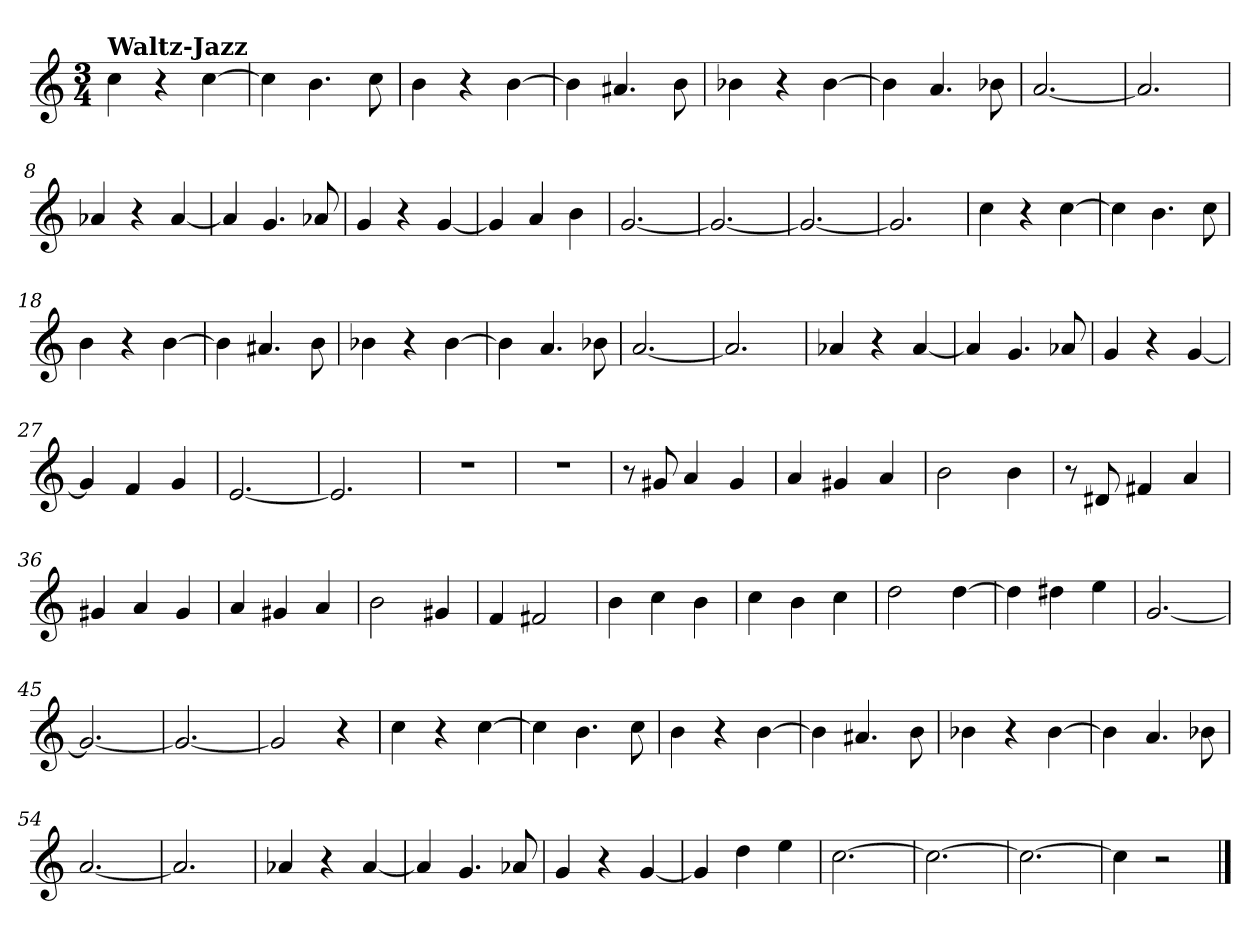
**kern
*part1
*staff1
*clefG2
*k[]
*C:
*M3/4
=
!LO:TX:a:B:t=Waltz-Jazz
4cc\
4r
[4cc\
=1X
4cc\]
4.b\
8cc\
=2X
4b\
4r
[4b\
=3X
4b\]
4.a#X/
8b\
=4X
4b-X\
4r
[4b-\
=5X
4b-\]
4.a/
8b-X\
!!LO:LB:g=z
=6X
[2.a/
=7X
2.a/]
=8X
4a-X/
4r
[4a-/
=9X
4a-/]
4.g/
8a-X/
=10X
4g/
4r
[4g/
=11X
4g/]
4a/
4b\
!!LO:LB:g=z
=12X
[2.g/
=13X
2.g/_
=14X
2.g/_
=15X
2.g/]
=16X
4cc\
4r
[4cc\
=17X
4cc\]
4.b\
8cc\
!!LO:LB:g=z
=18X
4b\
4r
[4b\
=19X
4b\]
4.a#X/
8b\
=20X
4b-X\
4r
[4b-\
=21X
4b-\]
4.a/
8b-X\
=22X
[2.a/
=23X
2.a/]
!!LO:LB:g=z
=24X
4a-X/
4r
[4a-/
=25X
4a-/]
4.g/
8a-X/
=26X
4g/
4r
[4g/
=27X
4g/]
4f/
4g/
=28X
[2.e/
=29X
2.e/]
!!LO:LB:g=z
=30X
2.r
=31X
2.r
=32X
8r
8g#X/
4a/
4g#/
=33X
4a/
4g#X/
4a/
=34X
2b\
4b\
=35X
8r
8d#X/
4f#X/
4a/
!!LO:LB:g=z
=36X
4g#X/
4a/
4g#/
=37X
4a/
4g#X/
4a/
=38X
2b\
4g#X/
=39X
4f/
2f#X/
=40X
4b\
4cc\
4b\
=41X
4cc\
4b\
4cc\
=42X
2dd\
[4dd\
!!LO:LB:g=z
=43X
4dd\]
4dd#X\
4ee\
=44X
[2.g/
=45X
2.g/_
=46X
2.g/_
=47X
2g/]
4r
=48X
4cc\
4r
[4cc\
=49X
4cc\]
4.b\
8cc\
!!LO:LB:g=z
=50X
4b\
4r
[4b\
=51X
4b\]
4.a#X/
8b\
=52X
4b-X\
4r
[4b-\
=53X
4b-\]
4.a/
8b-X\
=54X
[2.a/
=55X
2.a/]
!!LO:LB:g=z
=56X
4a-X/
4r
[4a-/
=57X
4a-/]
4.g/
8a-X/
=58X
4g/
4r
[4g/
=59X
4g/]
4dd\
4ee\
=60X
[2.cc\
=61X
2.cc\_
=62X
2.cc\_
=63X
4cc\]
2r
==
*-
